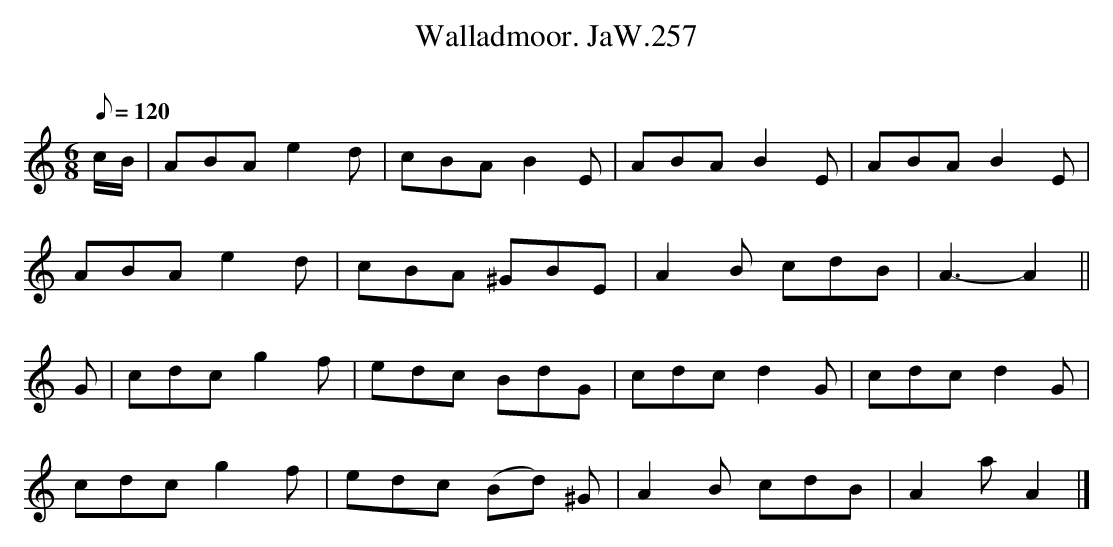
X:1
T:Walladmoor. JaW.257
M:6/8
Q:120
O:
K:Am
c/B/|ABA e2d|cBA B2E|ABA B2E|ABA B2E|
ABA e2d|cBA ^GBE|A2B cdB|A3-A2||
G|cdc g2f|edc BdG|cdc d2G|cdc d2G|
cdc g2f|edc (Bd) ^G|A2B cdB|A2aA2|]
